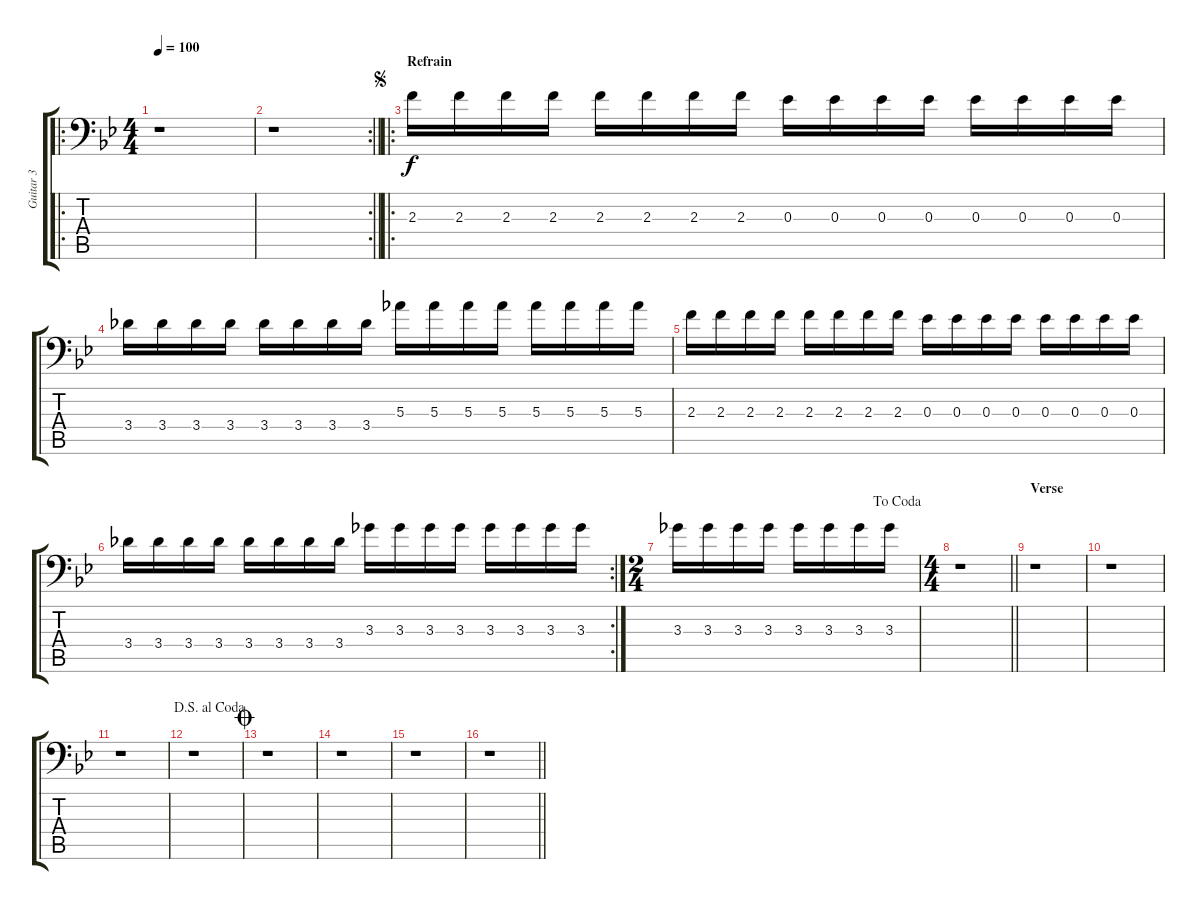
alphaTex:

\track ("Guitar 3" "Guitar 3") {instrument overdrivenguitar}
\staff {score tabs}
\tuning (C4 G3 Eb3 Bb2 F2 Bb1) {hide}
\ro
\ts (4 4)
\tempo 100
\clef f4
\ks bb
r.1{dy f} |
\rc 2
\barLineRight lightlight
r.1 |
\ro
\section ("" "Refrain")
\jump segno
2.3.16 2.3.16 2.3.16 2.3.16 2.3.16 2.3.16 2.3.16 2.3.16 0.3.16 0.3.16 0.3.16 0.3.16 0.3.16 0.3.16 0.3.16 0.3.16 |
3.4.16 3.4.16 3.4.16 3.4.16 3.4.16 3.4.16 3.4.16 3.4.16 5.3.16 5.3.16 5.3.16 5.3.16 5.3.16 5.3.16 5.3.16 5.3.16 |
2.3.16 2.3.16 2.3.16 2.3.16 2.3.16 2.3.16 2.3.16 2.3.16 0.3.16 0.3.16 0.3.16 0.3.16 0.3.16 0.3.16 0.3.16 0.3.16 |
\rc 2
3.4.16 3.4.16 3.4.16 3.4.16 3.4.16 3.4.16 3.4.16 3.4.16 3.3.16 3.3.16 3.3.16 3.3.16 3.3.16 3.3.16 3.3.16 3.3.16 |
\ts (2 4)
\jump dacoda
3.3.16 3.3.16 3.3.16 3.3.16 3.3.16 3.3.16 3.3.16 3.3.16 |
\ts (4 4)
\barLineRight lightlight
r.1 |
\section ("" "Verse")
r.1 |
r.1 |
r.1 |
\jump dalsegnoalcoda
r.1 |
\jump coda
r.1 |
r.1 |
r.1 |
\barLineRight lightlight
r.1
